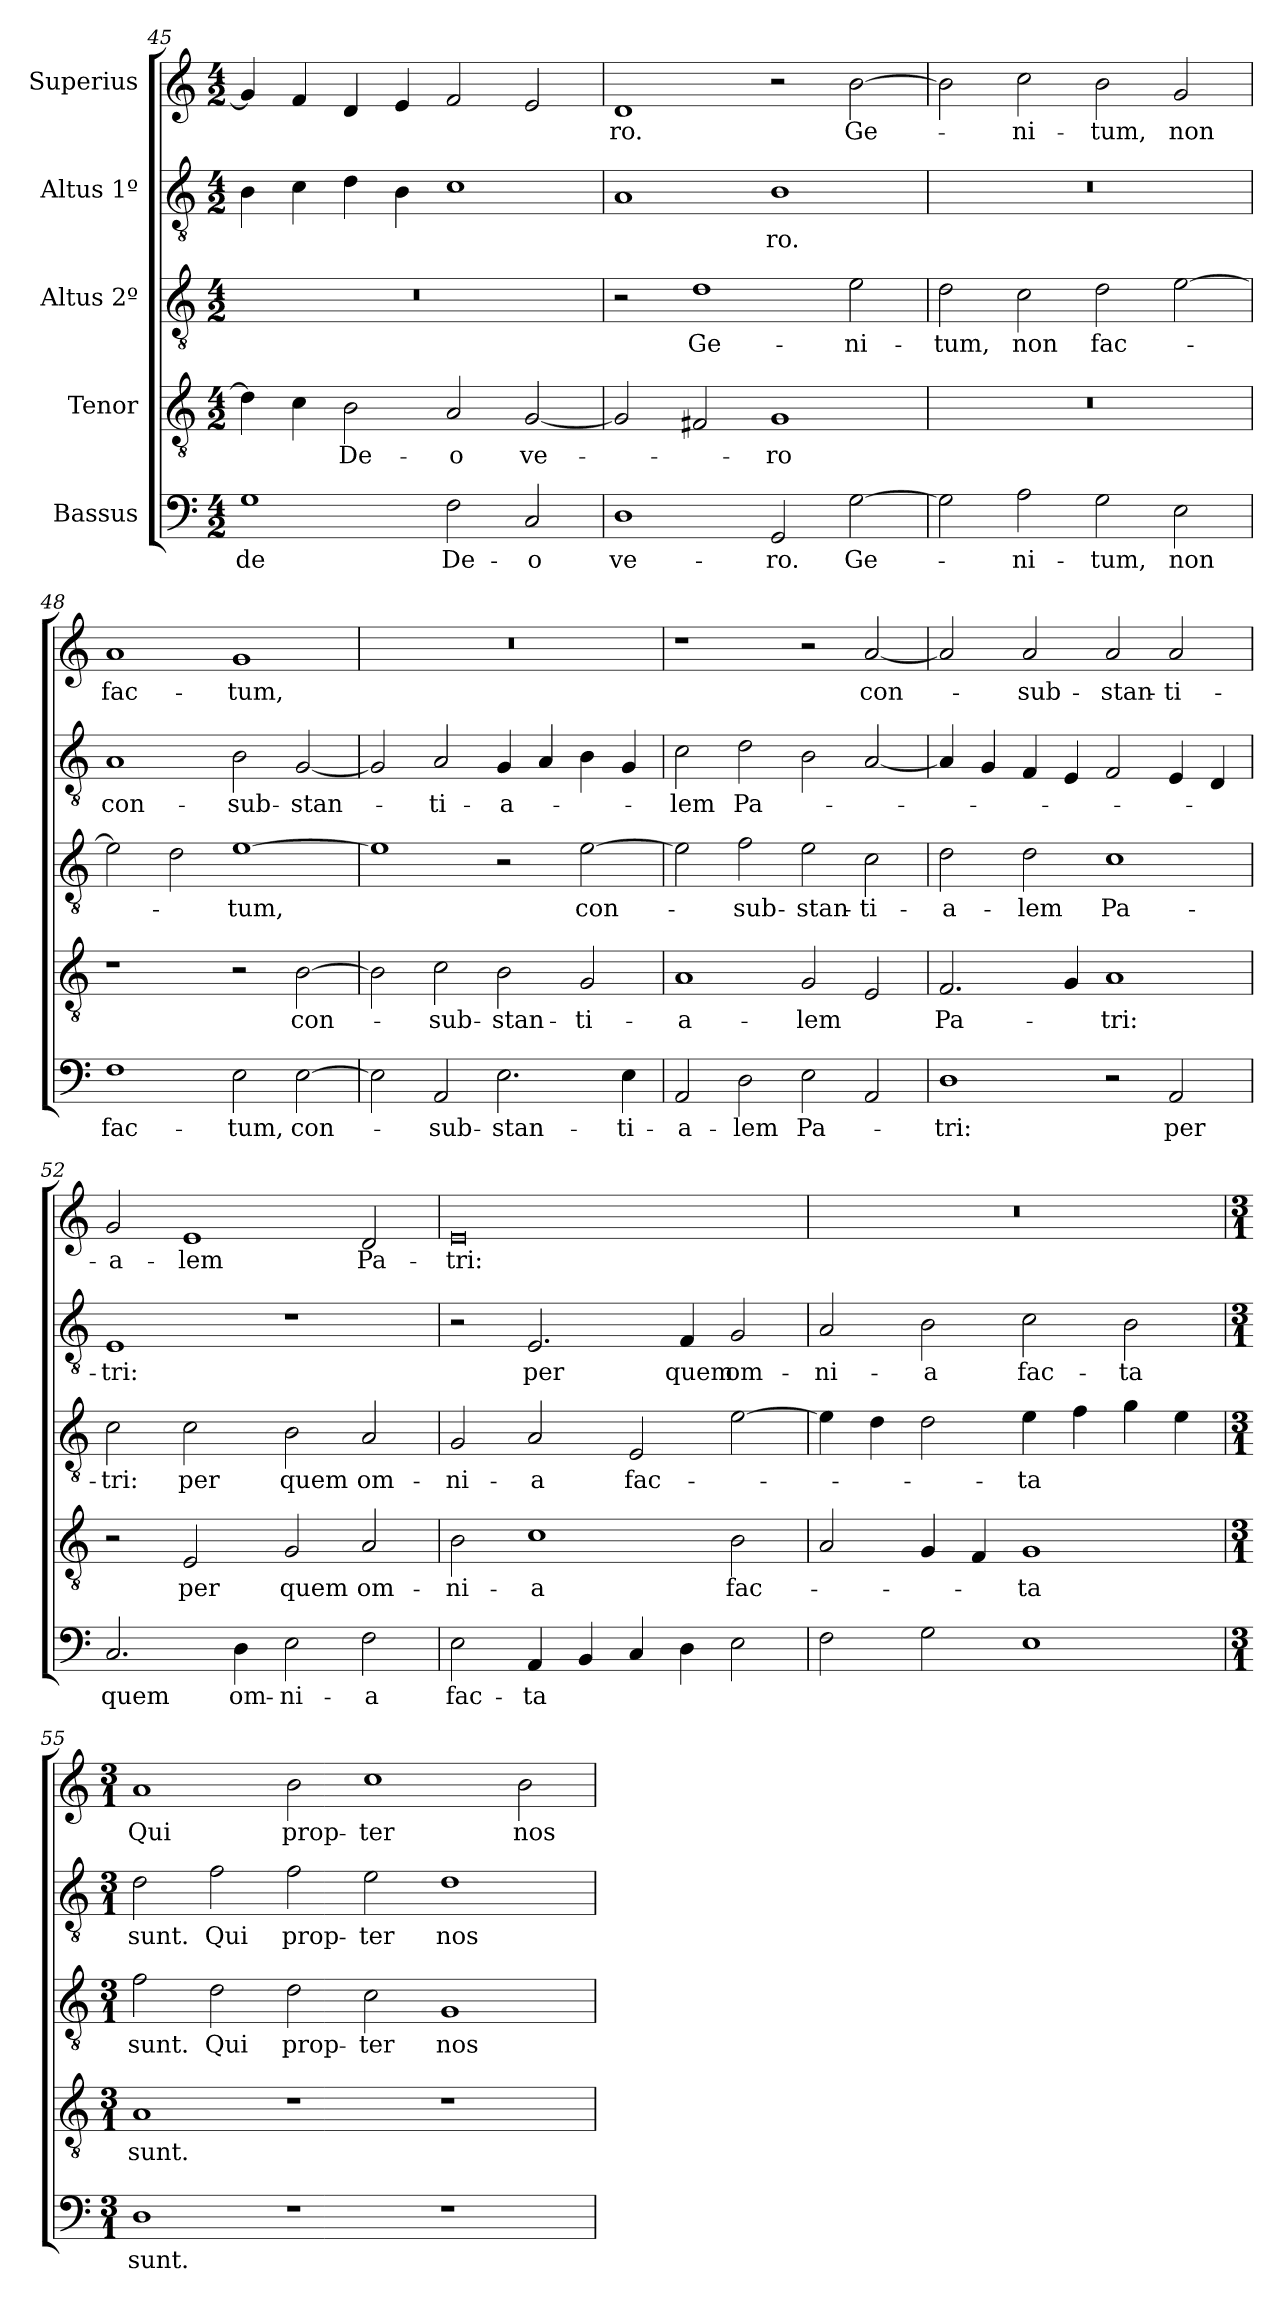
**kern	**text	**kern	**text	**kern	**text	**kern	**text	**kern	**text
*part5	*part5	*part4	*part4	*part3	*part3	*part2	*part2	*part1	*part1
*staff5	*staff5	*staff4	*staff4	*staff3	*staff3	*staff2	*staff2	*staff1	*staff1
*I"Bassus	*	*I"Tenor	*	*I"Altus 2º	*	*I"Altus 1º	*	*I"Superius	*
*clefF4	*	*clefGv2	*	*clefGv2	*	*clefGv2	*	*clefG2	*
*k[]	*	*k[]	*	*k[]	*	*k[]	*	*k[]	*
*M4/2	*	*M4/2	*	*M4/2	*	*M4/2	*	*M4/2	*
=45	=45	=45	=45	=45	=45	=45	=45	=45	=45
1G\	de	4d\]	.	0r	.	4B\	.	4g/]	.
.	.	4c\	.	.	.	4c\	.	4f/	.
.	.	2B\	De-	.	.	4d\	.	4d/	.
.	.	.	.	.	.	4B\	.	4e/	.
2F\	De-	2A/	-o	.	.	1c\	.	2f/	.
2C/	-o	[2G/	ve-	.	.	.	.	2e/	.
=46	=46	=46	=46	=46	=46	=46	=46	=46	=46
1D\	ve-	2G/]	.	2r	.	1A/	.	1d/	-ro.
.	.	2F#X/	.	1d\	Ge-	.	.	.	.
2GG/	-ro.	1G/	-ro	.	.	1B\	-ro.	2r	.
[2G\	Ge-	.	.	2e\	-ni-	.	.	[2b\	Ge-
=47	=47	=47	=47	=47	=47	=47	=47	=47	=47
2G\]	.	0r	.	2d\	-tum,	0r	.	2b\]	.
2A\	-ni-	.	.	2c\	non	.	.	2cc\	-ni-
2G\	-tum,	.	.	2d\	fac-	.	.	2b\	-tum,
2E\	non	.	.	[2e\	.	.	.	2g/	non
=48	=48	=48	=48	=48	=48	=48	=48	=48	=48
1F\	fac-	1r	.	2e\]	.	1A/	con-	1a/	fac-
.	.	.	.	2d\	.	.	.	.	.
2E\	-tum,	2r	.	[1e\	-tum,	2B\	-sub-	1g/	-tum,
[2E\	con-	[2B\	con-	.	.	[2G/	-stan-	.	.
=49	=49	=49	=49	=49	=49	=49	=49	=49	=49
2E\]	.	2B\]	.	1e\]	.	2G/]	.	0r	.
2AA/	-sub-	2c\	-sub-	.	.	2A/	-ti-	.	.
2.E\	-stan-	2B\	-stan-	2r	.	4G/	-a-	.	.
.	.	.	.	.	.	4A/	.	.	.
.	.	2G/	-ti-	[2e\	con-	4B\	.	.	.
4E\	-ti-	.	.	.	.	4G/	.	.	.
=50	=50	=50	=50	=50	=50	=50	=50	=50	=50
2AA/	-a-	1A/	-a-	2e\]	.	2c\	-lem	1r	.
2D\	-lem	.	.	2f\	-sub-	2d\	Pa-	.	.
2E\	Pa-	2G/	-lem	2e\	-stan-	2B\	.	2r	.
2AA/	.	2E/	.	2c\	-ti-	[2A/	.	[2a/	con-
=51	=51	=51	=51	=51	=51	=51	=51	=51	=51
1D\	-tri:	2.F/	Pa-	2d\	-a-	4A/]	.	2a/]	.
.	.	.	.	.	.	4G/	.	.	.
.	.	.	.	2d\	-lem	4F/	.	2a/	-sub-
.	.	4G/	.	.	.	4E/	.	.	.
2r	.	1A/	-tri:	1c\	Pa-	2F/	.	2a/	-stan-
2AA/	per	.	.	.	.	4E/	.	2a/	-ti-
.	.	.	.	.	.	4D/	.	.	.
=52	=52	=52	=52	=52	=52	=52	=52	=52	=52
2.C/	quem	2r	.	2c\	-tri:	1E/	-tri:	2g/	-a-
.	.	2E/	per	2c\	per	.	.	1e/	-lem
4D\	om-	.	.	.	.	.	.	.	.
2E\	-ni-	2G/	quem	2B\	quem	1r	.	.	.
2F\	-a	2A/	om-	2A/	om-	.	.	2d/	Pa-
=53	=53	=53	=53	=53	=53	=53	=53	=53	=53
2E\	fac-	2B\	-ni-	2G/	-ni-	2r	.	0e/	-tri:
4AA/	-ta	1c\	-a	2A/	-a	2.E/	per	.	.
4BB/	.	.	.	.	.	.	.	.	.
4C/	.	.	.	2E/	fac-	.	.	.	.
4D\	.	.	.	.	.	4F/	quem	.	.
2E\	.	2B\	fac-	[2e\	.	2G/	om-	.	.
=54	=54	=54	=54	=54	=54	=54	=54	=54	=54
2F\	.	2A/	.	4e\]	.	2A/	-ni-	0r	.
.	.	.	.	4d\	.	.	.	.	.
2G\	.	4G/	.	2d\	.	2B\	-a	.	.
.	.	4F/	.	.	.	.	.	.	.
1E\	.	1G/	-ta	4e\	-ta	2c\	fac-	.	.
.	.	.	.	4f\	.	.	.	.	.
.	.	.	.	4g\	.	2B\	-ta	.	.
.	.	.	.	4e\	.	.	.	.	.
=55	=55	=55	=55	=55	=55	=55	=55	=55	=55
*M3/1	*	*M3/1	*	*M3/1	*	*M3/1	*	*M3/1	*
1D\	sunt.	1A/	sunt.	2f\	sunt.	2d\	sunt.	1a/	Qui
.	.	.	.	2d\	Qui	2f\	Qui	.	.
1r	.	1r	.	2d\	prop-	2f\	prop-	2b\	prop-
.	.	.	.	2c\	-ter	2e\	-ter	1cc\	-ter
1r	.	1r	.	1G/	nos	1d\	nos	.	.
.	.	.	.	.	.	.	.	2b\	nos
=	=	=	=	=	=	=	=	=	=
*-	*-	*-	*-	*-	*-	*-	*-	*-	*-
